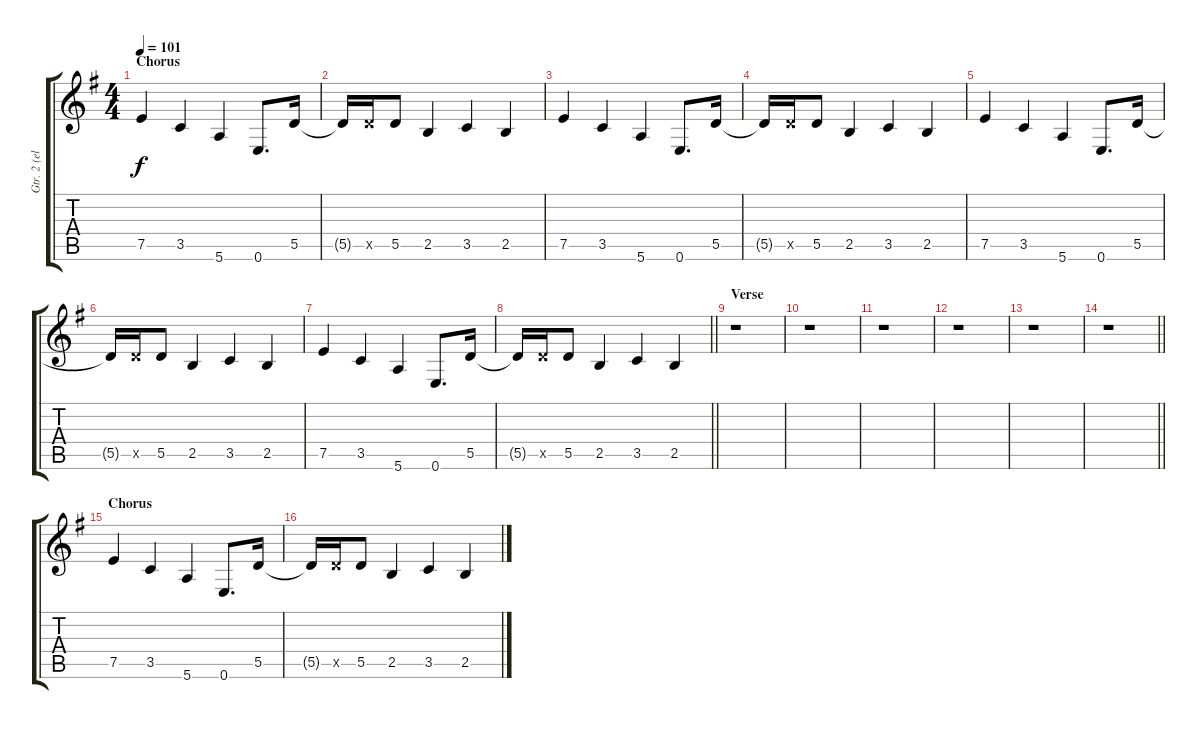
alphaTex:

\track ("Gtr. 2 (elec.)" "Gtr. 2 (el") {mute instrument distortionguitar}
\staff {score tabs}
\tuning (E4 B3 G3 D3 A2 E2) {hide}
\ts (4 4)
\section ("" "Chorus")
\tempo 101
\clef g2
\ks eminor
7.5.4{dy f} 3.5.4 5.6.4 0.6.8{d} 5.5.16 |
5.5{t}.16 5.5{x}.16 5.5.8 2.5.4 3.5.4 2.5.4 |
7.5.4 3.5.4 5.6.4 0.6.8{d} 5.5.16 |
5.5{t}.16 5.5{x}.16 5.5.8 2.5.4 3.5.4 2.5.4 |
7.5.4 3.5.4 5.6.4 0.6.8{d} 5.5.16 |
5.5{t}.16 5.5{x}.16 5.5.8 2.5.4 3.5.4 2.5.4 |
7.5.4 3.5.4 5.6.4 0.6.8{d} 5.5.16 |
\barLineRight lightlight
5.5{t}.16 5.5{x}.16 5.5.8 2.5.4 3.5.4 2.5.4 |
\section ("" "Verse")
r.1 |
r.1 |
r.1 |
r.1 |
r.1 |
\barLineRight lightlight
r.1 |
\section ("" "Chorus")
7.5.4 3.5.4 5.6.4 0.6.8{d} 5.5.16 |
5.5{t}.16 5.5{x}.16 5.5.8 2.5.4 3.5.4 2.5.4
